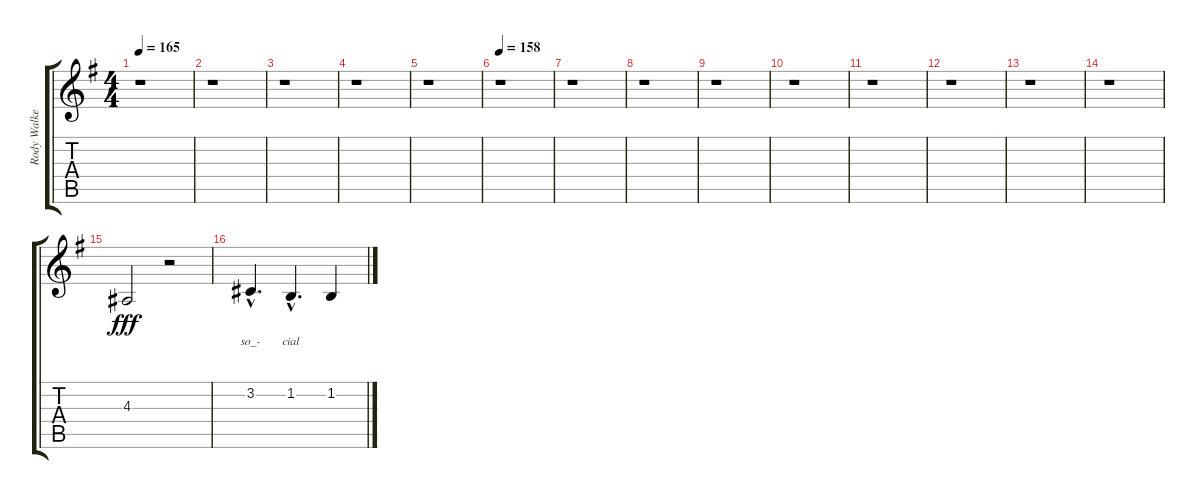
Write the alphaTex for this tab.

\track ("Rody Walker" "Rody Walke") {instrument lead2sawtooth}
\staff {score tabs}
\tuning (Eb4 Bb3 Gb3 Db3 Ab2 Eb2) {hide}
\ts (4 4)
\tempo 165
\clef g2
\ks g
r.1{dy fff} |
r.1 |
r.1 |
r.1 |
r.1 |
\tempo 158
r.1 |
r.1 |
r.1 |
r.1 |
r.1 |
r.1 |
r.1 |
r.1 |
r.1 |
4.3.2{lyrics (0 "") lyrics (1 "") lyrics (2 "") lyrics (3 "") lyrics (4 "")} r.2 |
3.2{hac}.4{d lyrics (0 "so_-") lyrics (1 "") lyrics (2 "") lyrics (3 "") lyrics (4 "")} 1.2{hac}.4{d lyrics (0 "cial") lyrics (1 "") lyrics (2 "") lyrics (3 "") lyrics (4 "")} 1.2.4{lyrics (0 "") lyrics (1 "") lyrics (2 "") lyrics (3 "") lyrics (4 "")}
